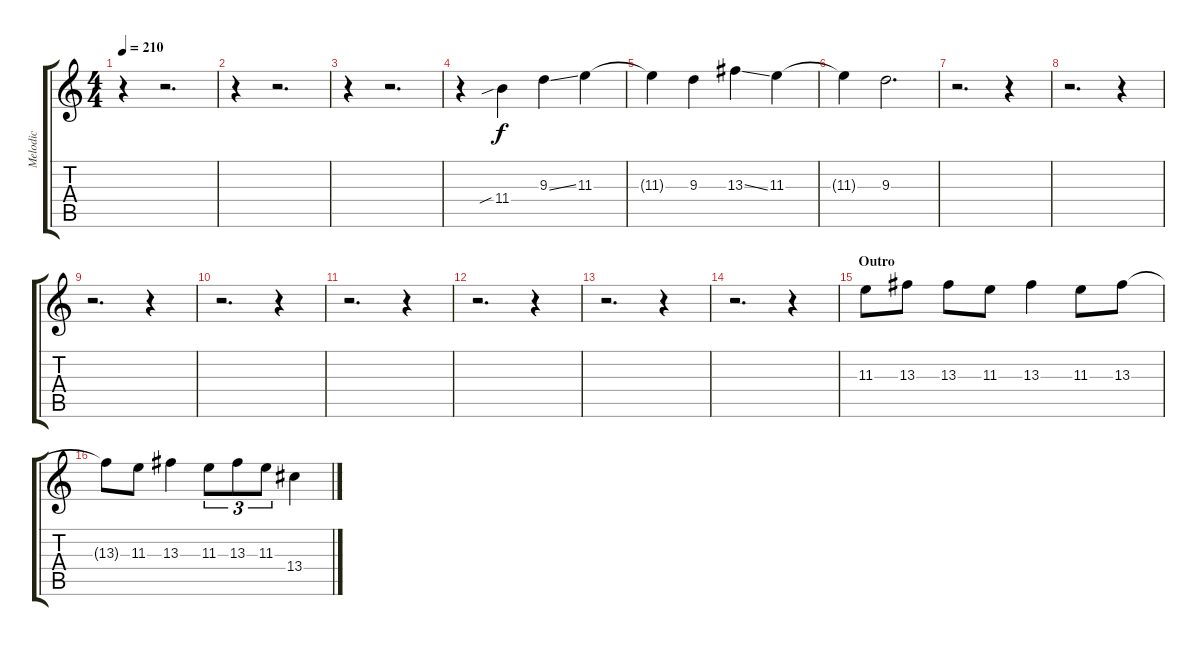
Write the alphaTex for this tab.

\track ("Melodic" "Melodic") {instrument distortionguitar}
\staff {score tabs}
\tuning (D4 A3 F3 C3 G2 D2) {hide}
\ts (4 4)
\tempo 210
\clef g2
\ks c
r.4{dy f} r.2{d} |
r.4 r.2{d} |
r.4 r.2{d} |
r.4 11.4{sib}.4 9.3{ss}.4 11.3.4 |
11.3{t}.4 9.3.4 13.3{ss}.4 11.3.4 |
11.3{t}.4 9.3.2{d} |
r.2{d} r.4 |
r.2{d} r.4 |
r.2{d} r.4 |
r.2{d} r.4 |
r.2{d} r.4 |
r.2{d} r.4 |
r.2{d} r.4 |
r.2{d} r.4 |
\section ("" "Outro")
11.3.8 13.3.8 13.3.8 11.3.8 13.3.4 11.3.8 13.3.8 |
13.3{t}.8 11.3.8 13.3.4 11.3.8{tu (3 2)} 13.3.8{tu (3 2)} 11.3.8{tu (3 2)} 13.4.4
